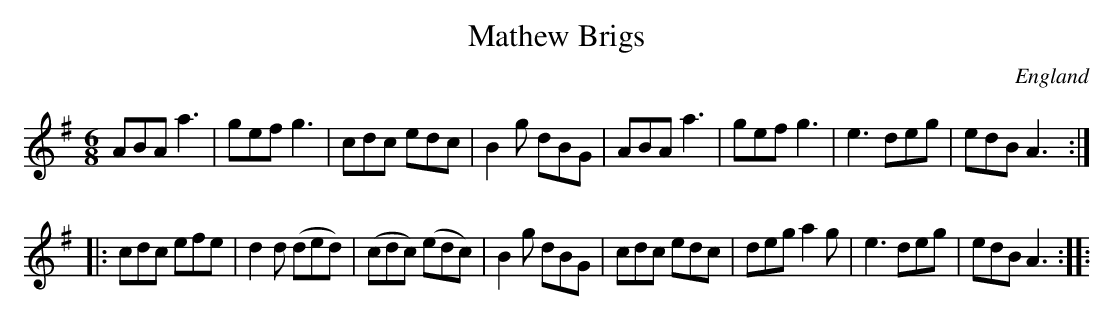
X:1
T:Mathew Brigs
L:1/8
M:6/8
O:England
K:G major
ABA  a3 | gef  g3   | cdc    edc  | B2g dBG | ABA  a3 | gef  g3 | e3 deg | edB A3 ::
cdc efe | d2d (ded) | (cdc) (edc) | B2g dBG | cdc edc | deg a2g | e3 deg | edB A3 ::
